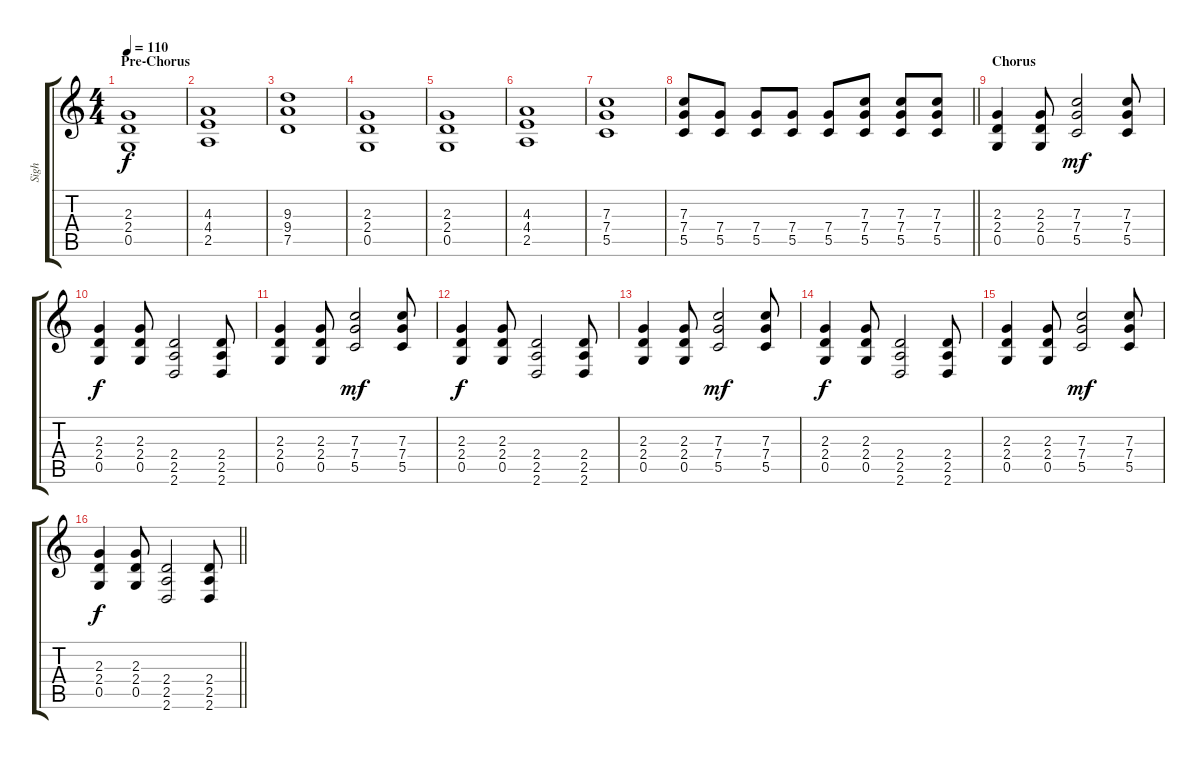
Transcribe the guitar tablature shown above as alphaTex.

\track ("Sigh" "Sigh") {instrument overdrivenguitar}
\staff {score tabs}
\tuning (D4 A3 F3 C3 G2 C2) {hide}
\ts (4 4)
\section ("" "Pre-Chorus")
\tempo 110
\clef g2
\ks c
(2.3 2.4 0.5).1{dy f} |
(4.3 4.4 2.5).1 |
(9.3 9.4 7.5).1 |
(2.3 2.4 0.5).1 |
(2.3 2.4 0.5).1 |
(4.3 4.4 2.5).1 |
(7.3 7.4 5.5).1 |
\barLineRight lightlight
(7.3 7.4 5.5).8 (7.4 5.5).8 (7.4 5.5).8 (7.4 5.5).8 (7.4 5.5).8 (7.3 7.4 5.5).8 (7.3 7.4 5.5).8 (7.3 7.4 5.5).8 |
\section ("" "Chorus")
(2.3 2.4 0.5).4 (2.3 2.4 0.5).8 (7.3 7.4 5.5).2{dy mf} (7.3 7.4 5.5).8 |
(2.3 2.4 0.5).4{dy f} (2.3 2.4 0.5).8 (2.4 2.5 2.6).2 (2.4 2.5 2.6).8 |
(2.3 2.4 0.5).4 (2.3 2.4 0.5).8 (7.3 7.4 5.5).2{dy mf} (7.3 7.4 5.5).8 |
(2.3 2.4 0.5).4{dy f} (2.3 2.4 0.5).8 (2.4 2.5 2.6).2 (2.4 2.5 2.6).8 |
(2.3 2.4 0.5).4 (2.3 2.4 0.5).8 (7.3 7.4 5.5).2{dy mf} (7.3 7.4 5.5).8 |
(2.3 2.4 0.5).4{dy f} (2.3 2.4 0.5).8 (2.4 2.5 2.6).2 (2.4 2.5 2.6).8 |
(2.3 2.4 0.5).4 (2.3 2.4 0.5).8 (7.3 7.4 5.5).2{dy mf} (7.3 7.4 5.5).8 |
\barLineRight lightlight
(2.3 2.4 0.5).4{dy f} (2.3 2.4 0.5).8 (2.4 2.5 2.6).2 (2.4 2.5 2.6).8
